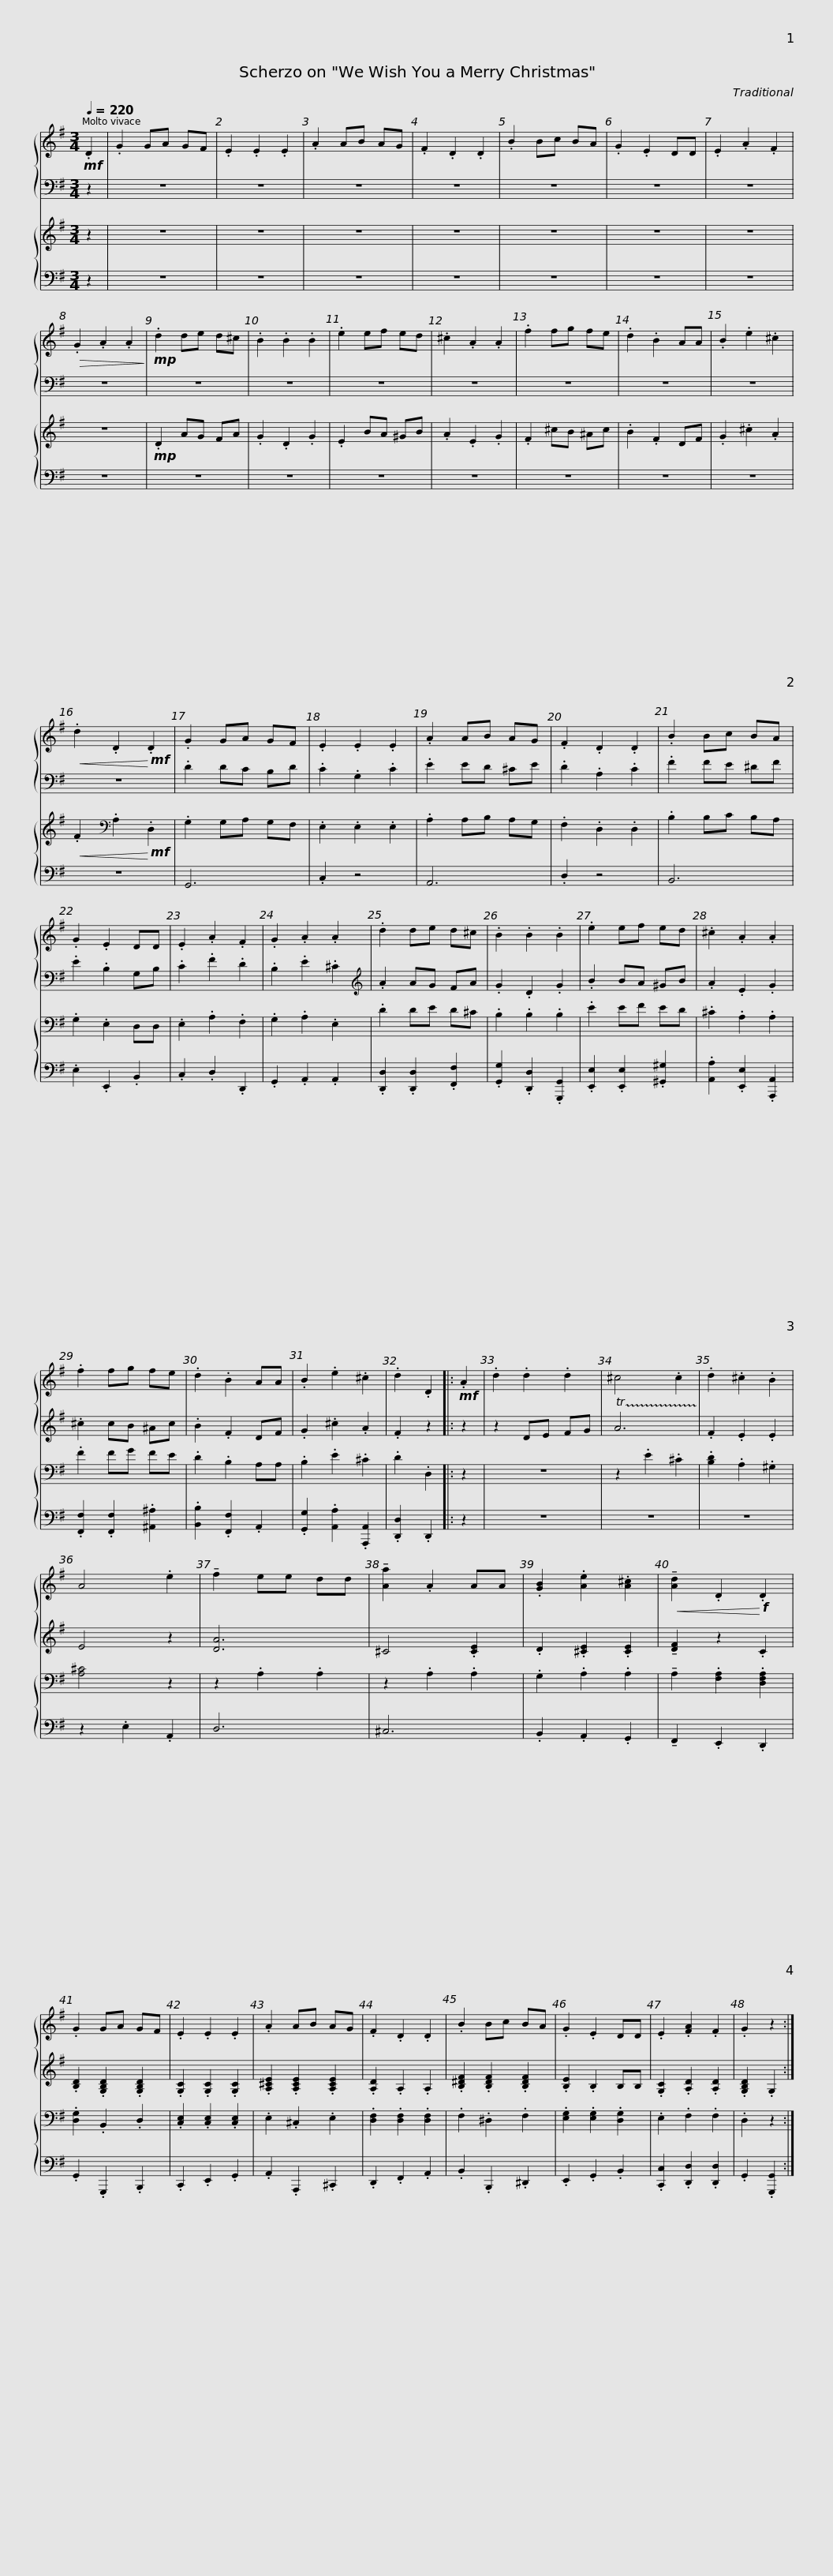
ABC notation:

X:1
%%score { 1 | 2 } { 3 | 4 }
L:1/8
Q:1/4=220
M:3/4
I:linebreak $
K:G
V:1 treble
V:2 bass
V:3 treble
V:4 bass
V:1
!mf! .D2 | .G2 GA GF | .E2 .E2 .E2 | .A2 AB AG | .F2 .D2 .D2 | %5
 .B2 Bc BA | .G2 .E2 DD | .E2 .A2 .F2 |!>(! .G2 .A2 .A2!>)! |!mp! .d2 de d^c |$ %10
 .B2 .B2 .B2 | .e2 ef ed | .^c2 .A2 .A2 | .f2 fg fe | .d2 .B2 AA | %15
 .B2 .e2 .^c2 |!<(! .d2 .D2!<)!!mf! .D2 | .G2 GA GF |$ .E2 .E2 .E2 | .A2 AB AG | %20
 .F2 .D2 .D2 | .B2 Bc BA | .G2 .E2 DD | .E2 .A2 .F2 | .G2 .A2 .A2 |$ %25
 .d2 de d^c | .B2 .B2 .B2 | .e2 ef ed | .^c2 .A2 .A2 | .f2 fg fe | %30
 .d2 .B2 AA | .B2 .e2 .^c2 | .d2 .D2 |:$!mf! .A2 | .d2 .d2 .d2 | %35
 ^c4 .c2 | .d2 .^c2 .B2 | A4 .e2 | !tenuto!f2 ee dd | !tenuto![Aa]2 .A2 AA | %40
 .[GB]2 .[Ae]2 .[A^c]2 |!<(! !tenuto![Ad]2 .D2!<)!!f! .D2 |$ .G2 GA GF | .E2 .E2 .E2 | .A2 AB AG | %45
 .F2 .D2 .D2 | .B2 Bc BA | .G2 .E2 DD | .E2 .[FA]2 .F2 | .G2 z2 :| %50
V:2
 z2 | z6 | z6 | z6 | z6 | %5
 z6 | z6 | z6 | z6 | z6 |$ %10
 z6 | z6 | z6 | z6 | z6 | %15
 z6 | z6 | .D2 DC B,D |$ .C2 .G,2 .C2 | .E2 ED ^CE | %20
 .D2 .A,2 .C2 | .F2 FE ^DF | .E2 .B,2 G,B, | .C2 .F2 .D2 | .B,2 .E2 .^C2 |$ %25
[K:treble] .A2 AG FA | .G2 .D2 .G2 | .B2 BA ^GB | .A2 .E2 .G2 | .^c2 cB ^Ac | %30
 .B2 .F2 DF | .G2 .^c2 .A2 | .F2 z2 |:$ z2 | z2 DE FG | %35
 !trill(!TA6!trill)! | .F2 .E2 .E2 | E4 z2 | [DA]6 | ^C4 .[CE]2 | %40
 .D2 .[^CE]2 .[CE]2 | !tenuto![DF]2 z2 .C2 |$ .[B,D]2 .[G,B,D]2 .[G,B,D]2 | .[G,C]2 .[G,C]2 .[G,C]2 | .[A,^CE]2 .[A,CE]2 .[A,CE]2 | %45
 .[A,D]2 .A,2 .A,2 | .[B,^DF]2 .[B,DF]2 .[B,DF]2 | .[B,E]2 .B,2 B,B, | .[G,C]2 .[A,D]2 .[A,D]2 | .[G,B,D]2 .G,2 :| %50
V:3
 z2 | z6 | z6 | z6 | z6 | %5
 z6 | z6 | z6 | z6 |!mp! .D2 AG FA |$ %10
 .G2 .D2 .G2 | .E2 BA ^GB | .A2 .E2 .G2 | .F2 ^cB ^Ac | .B2 .F2 DF | %15
 .G2 .^c2 .A2 |!<(! .F2[K:bass] .A,2!<)!!mf! .D,2 | .G,2 G,A, G,F, |$ .E,2 .E,2 .E,2 | .A,2 A,B, A,G, | %20
 .F,2 .D,2 .D,2 | .B,2 B,C B,A, | .G,2 .E,2 D,D, | .E,2 .A,2 .F,2 | .G,2 .A,2 .E,2 |$ %25
 .D2 DE D^C | .B,2 .B,2 .B,2 | .E2 EF ED | .^C2 .A,2 .A,2 | .F2 FG FE | %30
 .D2 .B,2 A,A, | .B,2 .E2 .^C2 | .D2 .D,2 |:$ z2 | z6 | %35
 z2 .E2 .^C2 | .[B,D]2 .A,2 .^G,2 | [A,^C]4 z2 | z2 .A,2 .A,2 | z2 .A,2 .A,2 | %40
 .G,2 .A,2 .A,2 | !tenuto!A,2 .[F,A,]2 .[D,F,A,]2 |$ .[D,G,]2 .B,,2 .D,2 | .[C,E,]2 .[C,E,]2 .[C,E,]2 | .E,2 .^C,2 .E,2 | %45
 .[D,F,]2 .[D,F,]2 .[D,F,]2 | .F,2 .^D,2 .F,2 | .[E,G,]2 .[E,G,]2 .[D,G,]2 | .E,2 .F,2 .F,2 | .D,2 z2 :| %50
V:4
 z2 | z6 | z6 | z6 | z6 | %5
 z6 | z6 | z6 | z6 | z6 |$ %10
 z6 | z6 | z6 | z6 | z6 | %15
 z6 | z6 | G,,6 |$ .C,2 z4 | A,,6 | %20
 .D,2 z4 | B,,6 | .E,2 .E,,2 .B,,2 | .C,2 .D,2 .D,,2 | .G,,2 .A,,2 .A,,2 |$ %25
 .[D,,D,]2 .[D,,D,]2 .[F,,F,]2 | .[G,,G,]2 .[D,,D,]2 .[G,,,G,,]2 | .[E,,E,]2 .[E,,E,]2 .[^G,,^G,]2 | .[A,,A,]2 .[E,,E,]2 .[A,,,A,,]2 | .[F,,F,]2 .[F,,F,]2 .[^A,,^A,]2 | %30
 .[B,,B,]2 .[F,,F,]2 .A,,2 | .[G,,G,]2 .[A,,A,]2 .[A,,,A,,]2 | .[D,,D,]2 .D,,2 |:$ z2 | z6 | %35
 z6 | z6 | z2 .E,2 .A,,2 | D,6 | ^C,6 | %40
 .B,,2 .A,,2 .G,,2 | !tenuto!F,,2 .E,,2 .D,,2 |$ .G,,2 .G,,,2 .B,,,2 | .C,,2 .E,,2 .G,,2 | .A,,2 .A,,,2 .^C,,2 | %45
 .D,,2 .F,,2 .A,,2 | .B,,2 .B,,,2 .^D,,2 | .E,,2 .G,,2 .B,,2 | .[C,,C,]2 .[D,,D,]2 .[D,,D,]2 | .G,,2 .[G,,,G,,]2 :| %50
